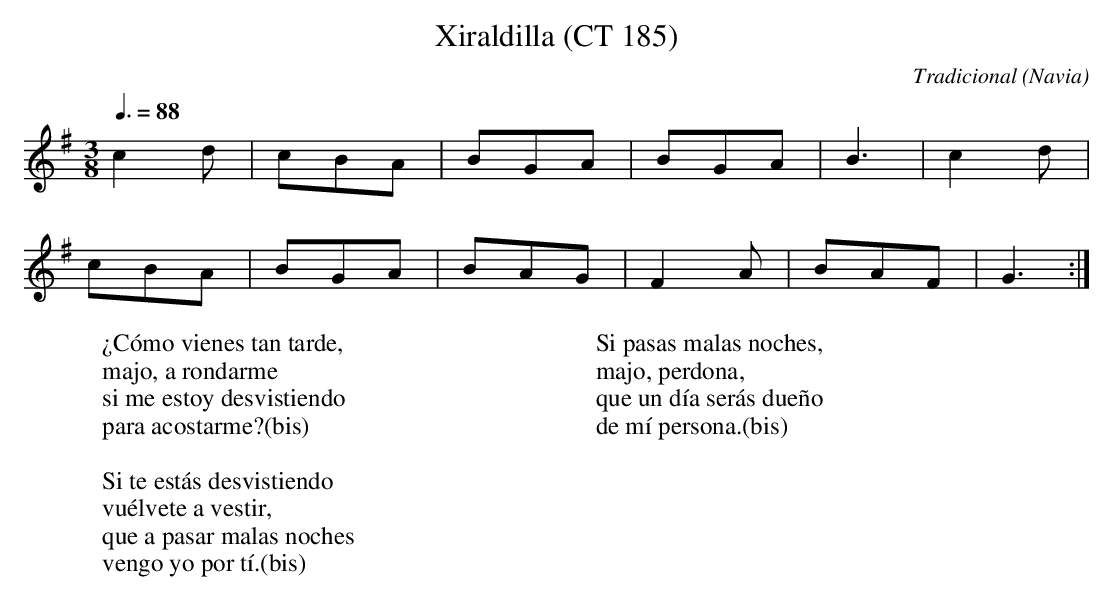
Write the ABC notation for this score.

X:1
T:Xiraldilla (CT 185)
C:Tradicional
O:Navia
M:3/8
L:1/8
Q:3/8=88
K:G
c2d|cBA|BGA|BGA|B3|c2d|
cBA|BGA|BAG|F2A|BAF|G3:|
W:¿Cómo vienes tan tarde,
W:majo, a rondarme
W:si me estoy desvistiendo
W:para acostarme?(bis)
W:
W:Si te estás desvistiendo
W:vuélvete a vestir,
W:que a pasar malas noches
W:vengo yo por tí.(bis)
W:
W:Si pasas malas noches,
W:majo, perdona,
W:que un día serás dueño
W:de mí persona.(bis)
W:
